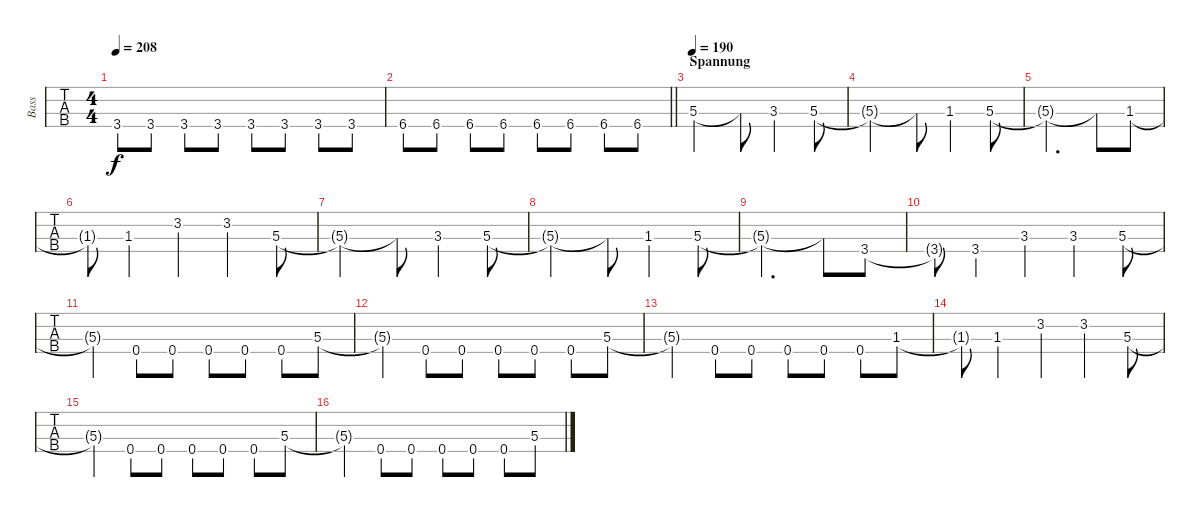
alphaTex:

\track ("Bass" "Bass") {instrument electricbasspick}
\staff {tabs}
\tuning (E2 B1 Gb1 B0) {hide}
\ts (4 4)
\tempo 208
\clef f4
\ks c
3.4.8{dy f} 3.4.8 3.4.8 3.4.8 3.4.8 3.4.8 3.4.8 3.4.8 |
\barLineRight lightlight
6.4.8 6.4.8 6.4.8 6.4.8 6.4.8 6.4.8 6.4.8 6.4.8 |
\section ("" "Spannung")
\tempo 190
5.3.2 5.3{t}.8 3.3.4 5.3.8 |
5.3{t}.2 5.3{t}.8 1.3.4 5.3.8 |
5.3{t}.2{d} 5.3{t}.8 1.3.8 |
1.3{t}.8 1.3.4 3.2.4 3.2.4 5.3.8 |
5.3{t}.2 5.3{t}.8 3.3.4 5.3.8 |
5.3{t}.2 5.3{t}.8 1.3.4 5.3.8 |
5.3{t}.2{d} 5.3{t}.8 3.4.8 |
3.4{t}.8 3.4.4 3.3.4 3.3.4 5.3.8 |
5.3{t}.4 0.4.8 0.4.8 0.4.8 0.4.8 0.4.8 5.3.8 |
5.3{t}.4 0.4.8 0.4.8 0.4.8 0.4.8 0.4.8 5.3.8 |
5.3{t}.4 0.4.8 0.4.8 0.4.8 0.4.8 0.4.8 1.3.8 |
1.3{t}.8 1.3.4 3.2.4 3.2.4 5.3.8 |
5.3{t}.4 0.4.8 0.4.8 0.4.8 0.4.8 0.4.8 5.3.8 |
5.3{t}.4 0.4.8 0.4.8 0.4.8 0.4.8 0.4.8 5.3.8
